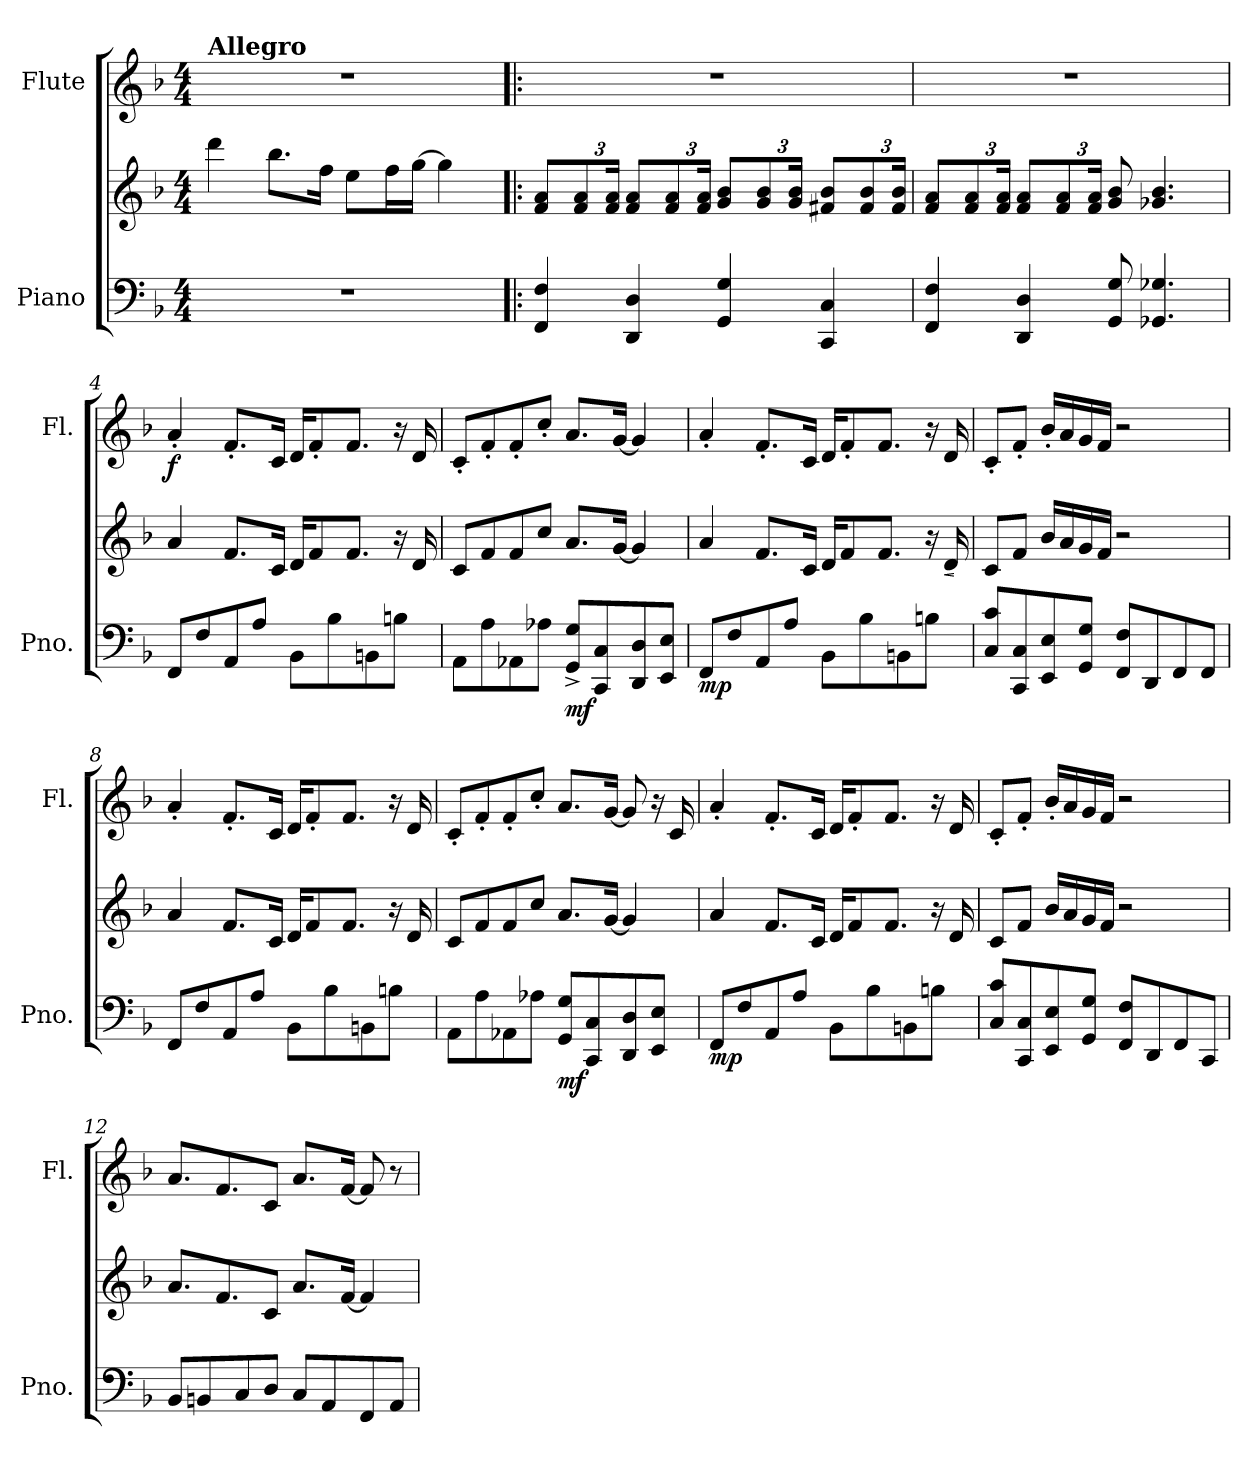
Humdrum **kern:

**kern	**kern	**dynam	**kern	**dynam
*part2	*part2	*part2	*part1	*part1
*staff3	*staff2	*staff2/3	*staff1	*staff1
*I"Piano	*	*	*I"Flute	*
*I'Pno.	*	*	*I'Fl.	*
*clefF4	*clefG2	*	*clefG2	*
*k[b-]	*k[b-]	*	*k[b-]	*
*M4/4	*M4/4	*	*M4/4	*
*MM132	*MM132	*	*MM132	*
=1	=1	=1	=1	=1
!	!	!	!LO:TX:a:B:t=Allegro	!
1r	4ddd\	.	1r	.
.	8.bb-\L	.	.	.
.	16ff\Jk	.	.	.
.	8ee\L	.	.	.
.	16ff\L	.	.	.
.	[16gg\JJ	.	.	.
.	4gg\]	.	.	.
=2!|:	=2!|:	=2!|:	=2!|:	=2!|:
!	!	!LO:DY:b=2	!	!
!	!	!LO:DY:n=1:b	!	!
4FF/ 4F/	8f/ 8a/L	mp ff	1r	.
*	*Xbrackettup	*	*	*
.	12f/ 12a/	.	.	.
.	24f/ 24a/Jk	.	.	.
4DD/ 4D/	8f/ 8a/L	.	.	.
.	12f/ 12a/	.	.	.
.	24f/ 24a/Jk	.	.	.
4GG/ 4G/	8g/ 8b-/L	.	.	.
.	12g/ 12b-/	.	.	.
.	24g/ 24b-/Jk	.	.	.
4CC/ 4C/	8f#X/ 8b-/L	.	.	.
.	12f#/ 12b-/	.	.	.
.	24f#/ 24b-/Jk	.	.	.
=3	=3	=3	=3	=3
4FF/ 4F/	8f/ 8a/L	.	1r	.
.	12f/ 12a/	.	.	.
.	24f/ 24a/Jk	.	.	.
4DD/ 4D/	8f/ 8a/L	.	.	.
.	12f/ 12a/	.	.	.
.	24f/ 24a/Jk	.	.	.
8GG/ 8G/	8g/ 8b-/	.	.	.
4.GG-X/ 4.G-X/	4.g-X/ 4.b-/	.	.	.
!!LO:LB:g=z
=4	=4	=4	=4	=4
!	!	!LO:DY:b=2	!	!
!	!	!LO:DY:n=1:b	!	!LO:DY:b
8FF/L	4a/	mp mp	4a'/	f
8F/	.	.	.	.
8AA/	8.f/L	.	8.f'/L	.
8A/J	.	.	.	.
.	16c/Jk	.	16c/Jk	.
8BB-\L	16d/KL	.	16d/KL	.
.	8f/	.	8f'/	.
8B-\	.	.	.	.
.	8.f/J	.	8.f/J	.
8BBn\	.	.	.	.
8Bn\J	16r	.	16r	.
.	16d/	.	16d/	.
=5	=5	=5	=5	=5
8AA\L	8c/L	.	8c'/L	.
8A\	8f/	.	8f'/	.
8AA-X\	8f/	.	8f'/	.
8A-X\J	8cc/J	.	8cc'/J	.
!	!	!LO:DY:b=2	!	!
8GG/^ 8G/^L	8.a/L	mf	8.a/L	.
8CC/ 8C/	.	.	.	.
.	[16g/Jk	.	[16g/Jk	.
8DD/ 8D/	4g/]	.	4g/]	.
8EE/ 8E/J	.	.	.	.
=6	=6	=6	=6	=6
!	!	!LO:DY:b=2	!	!
8FF/L	4a/	mp	4a'/	.
8F/	.	.	.	.
8AA/	8.f/L	.	8.f'/L	.
8A/J	.	.	.	.
.	16c/Jk	.	16c/Jk	.
8BB-\L	16d/KL	.	16d/KL	.
.	8f/	.	8f'/	.
8B-\	.	.	.	.
.	8.f/J	.	8.f/J	.
8BBn\	.	.	.	.
8Bn\J	16r	.	16r	.
!	!	!LO:HP:b	!	!
.	16d/	<	16d/	.
.	.	[	.	.
!!LO:LB:g=z
=7	=7	=7	=7	=7
!	!	!LO:DY:b=2	!	!
!	!	!LO:DY:n=1:b	!	!
8C/ 8c/L	8c/L	mf fff	8c'/L	.
8CC/ 8C/	8f/J	.	8f'/J	.
8EE/ 8E/	16b-/LL	.	16b-'/LL	.
.	16a/	.	16a/	.
8GG/ 8G/J	16g/	.	16g/	.
.	16f/JJ	.	16f/JJ	.
8FF/ 8F/L	2r	.	2r	.
8DD/	.	.	.	.
8FF/	.	.	.	.
8FF/J	.	.	.	.
=8	=8	=8	=8	=8
!	!	!LO:DY:b=2	!	!
!	!	!LO:DY:n=1:b	!	!
8FF/L	4a/	mp f	4a'/	.
8F/	.	.	.	.
8AA/	8.f/L	.	8.f'/L	.
8A/J	.	.	.	.
.	16c/Jk	.	16c/Jk	.
8BB-\L	16d/KL	.	16d/KL	.
.	8f/	.	8f'/	.
8B-\	.	.	.	.
.	8.f/J	.	8.f/J	.
8BBn\	.	.	.	.
8Bn\J	16r	.	16r	.
.	16d/	.	16d/	.
=9	=9	=9	=9	=9
8AA\L	8c/L	.	8c'/L	.
8A\	8f/	.	8f'/	.
8AA-X\	8f/	.	8f'/	.
8A-X\J	8cc/J	.	8cc'/J	.
!	!	!LO:DY:b=2	!	!
8GG/ 8G/L	8.a/L	mf	8.a/L	.
8CC/ 8C/	.	.	.	.
.	[16g/Jk	.	[16g/Jk	.
8DD/ 8D/	4g/]	.	8g/]	.
8EE/ 8E/J	.	.	16r	.
.	.	.	16c/	.
!!LO:PB:g=z
=10	=10	=10	=10	=10
!	!	!LO:DY:b=2	!	!
8FF/L	4a/	mp	4a'/	.
8F/	.	.	.	.
8AA/	8.f/L	.	8.f'/L	.
8A/J	.	.	.	.
.	16c/Jk	.	16c/Jk	.
8BB-\L	16d/KL	.	16d/KL	.
.	8f/	.	8f'/	.
8B-\	.	.	.	.
.	8.f/J	.	8.f/J	.
8BBn\	.	.	.	.
8Bn\J	16r	.	16r	.
.	16d/	.	16d/	.
=11	=11	=11	=11	=11
!	!	!LO:DY:b=2	!	!
!	!	!LO:DY:n=1:b	!	!
8C/ 8c/L	8c/L	mf fff	8c'/L	.
8CC/ 8C/	8f/J	.	8f'/J	.
8EE/ 8E/	16b-/LL	.	16b-'/LL	.
.	16a/	.	16a/	.
8GG/ 8G/J	16g/	.	16g/	.
.	16f/JJ	.	16f/JJ	.
8FF/ 8F/L	2r	.	2r	.
8DD/	.	.	.	.
8FF/	.	.	.	.
8CC/J	.	.	.	.
=12	=12	=12	=12	=12
!	!	!LO:DY:b=2	!	!
!	!	!LO:DY:n=1:b	!	!
8BB-/L	8.a/L	p mp	8.a/L	.
8BBn/	.	.	.	.
.	8.f/	.	8.f/	.
8C/	.	.	.	.
8D/J	8c/J	.	8c/J	.
8C/L	8.a/L	.	8.a/L	.
8AA/	.	.	.	.
.	[16f/Jk	.	[16f/Jk	.
8FF/	4f/]	.	8f/]	.
8AA/J	.	.	8r	.
=	=	=	=	=
*-	*-	*-	*-	*-
